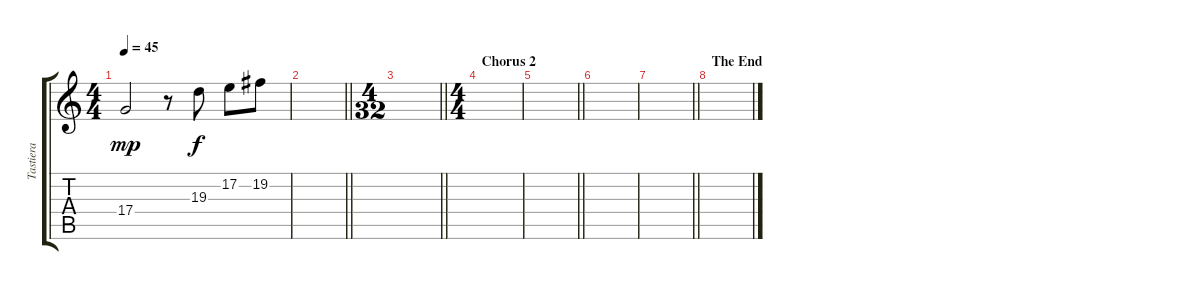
\track ("Tastiera" "Tastiera") {instrument whistle}
\staff {score tabs}
\tuning (E4 B3 G3 D3 A2 E2) {hide}
\ts (4 4)
\tempo 45
\clef g2
\ks c
17.4.2{dy mp instrument acousticgrandpiano} r.8 19.3.8{dy f} 17.2.8 19.2.8 |
\barLineRight lightlight
|
\ts (4 32)
\barLineRight lightlight
|
\ts (4 4)
\section ("" "Chorus 2")
|
\barLineRight lightlight
|
|
\barLineRight lightlight
|
\section ("" "The End")
